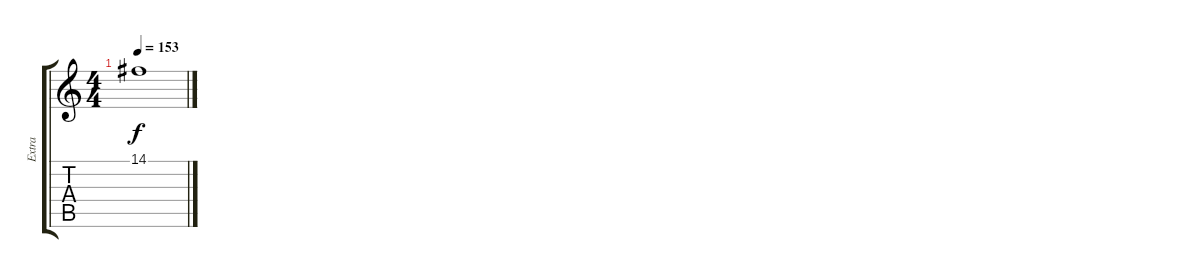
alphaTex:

\track ("Extra" "Extra") {instrument stringensemble2}
\staff {score tabs}
\tuning (E4 B3 G3 D3 A2 E2) {hide}
\ts (4 4)
\tempo 153
\clef g2
\ks c
14.1{t}.1{dy f}
